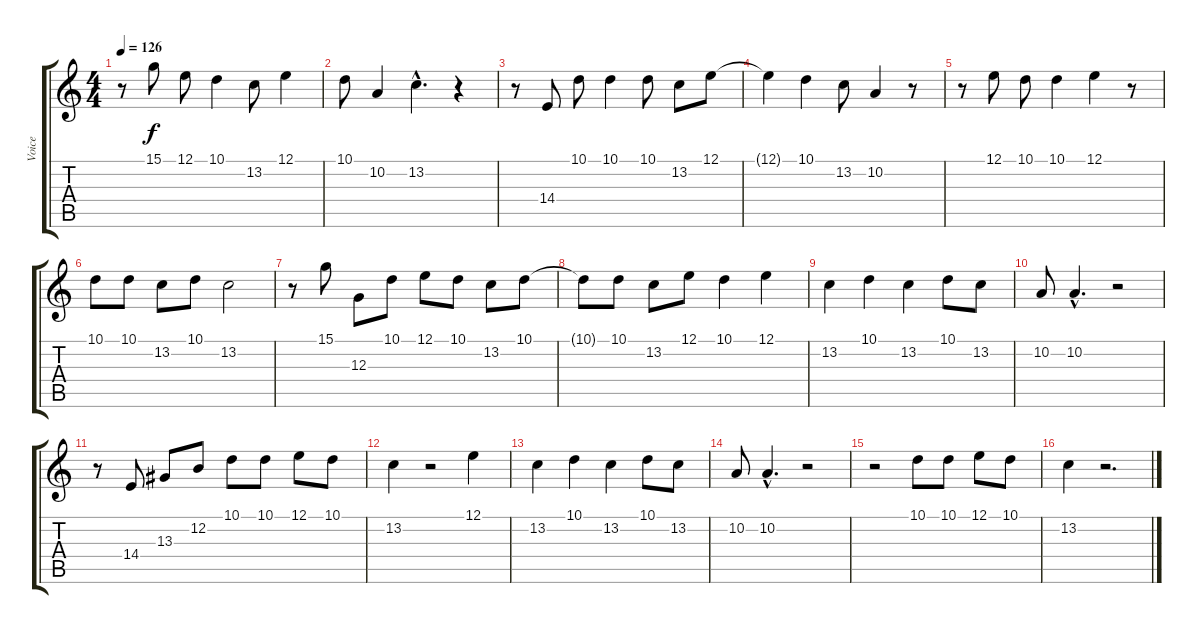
\track ("Voice" "Voice") {instrument pad3polysynth}
\staff {score tabs}
\tuning (E4 B3 G3 D3 A2 E2) {hide}
\ts (4 4)
\tempo 126
\clef g2
\ks c
r.8{dy f} 15.1.8 12.1.8 10.1.4 13.2.8 12.1.4 |
10.1.8 10.2.4 13.2{hac}.4{d} r.4 |
r.8 14.4.8 10.1.8 10.1.4 10.1.8 13.2.8 12.1.8 |
12.1{t}.4 10.1.4 13.2.8 10.2.4 r.8 |
r.8 12.1.8 10.1.8 10.1.4 12.1.4 r.8 |
10.1.8 10.1.8 13.2.8 10.1.8 13.2.2 |
r.8 15.1.8 12.3.8 10.1.8 12.1.8 10.1.8 13.2.8 10.1.8 |
10.1{t}.8 10.1.8 13.2.8 12.1.8 10.1.4 12.1.4 |
13.2.4 10.1.4 13.2.4 10.1.8 13.2.8 |
10.2.8 10.2{hac}.4{d} r.2 |
r.8 14.4.8 13.3.8 12.2.8 10.1.8 10.1.8 12.1.8 10.1.8 |
13.2.4 r.2 12.1.4 |
13.2.4 10.1.4 13.2.4 10.1.8 13.2.8 |
10.2.8 10.2{hac}.4{d} r.2 |
r.2 10.1.8 10.1.8 12.1.8 10.1.8 |
13.2.4 r.2{d}
